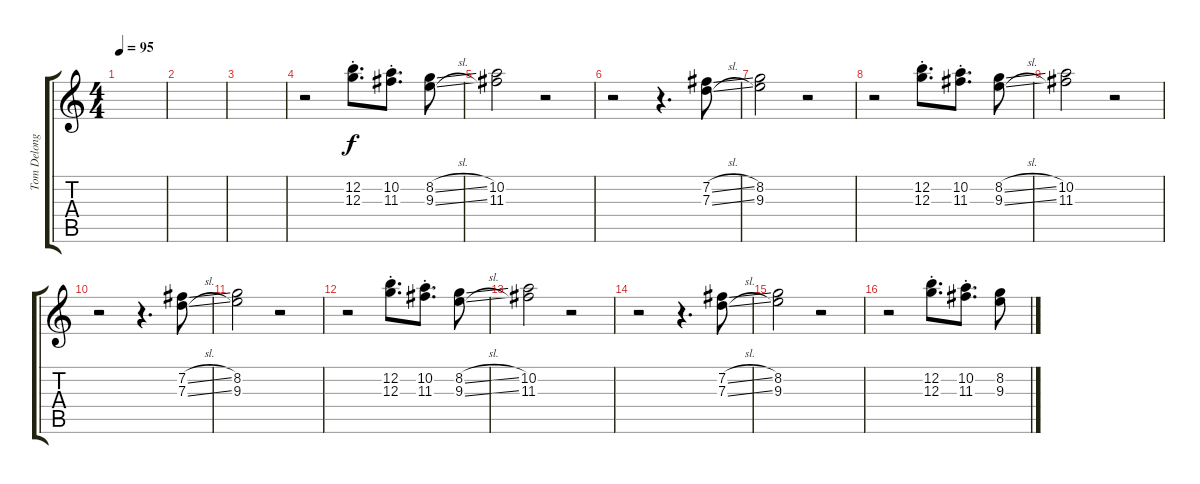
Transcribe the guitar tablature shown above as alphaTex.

\track ("Tom Delonge - Guitar" "Tom Delong") {instrument electricguitarjazz}
\staff {score tabs}
\tuning (E4 B3 G3 D3 A2 E2) {hide}
\ts (4 4)
\tempo 95
\clef g2
\ks c
|
|
|
r.2 (12.2{st} 12.3{st}).8{d dy f} (10.2{st} 11.3{st}).8{d} (8.2{sl} 9.3{sl}).8 |
(10.2 11.3).2 r.2 |
r.2 r.4{d} (7.2{sl} 7.3{sl}).8 |
(8.2 9.3).2 r.2 |
r.2 (12.2{st} 12.3{st}).8{d} (10.2{st} 11.3{st}).8{d} (8.2{sl} 9.3{sl}).8 |
(10.2 11.3).2 r.2 |
r.2 r.4{d} (7.2{sl} 7.3{sl}).8 |
(8.2 9.3).2 r.2 |
r.2 (12.2{st} 12.3{st}).8{d} (10.2{st} 11.3{st}).8{d} (8.2{sl} 9.3{sl}).8 |
(10.2 11.3).2 r.2 |
r.2 r.4{d} (7.2{sl} 7.3{sl}).8 |
(8.2 9.3).2 r.2 |
r.2 (12.2{st} 12.3{st}).8{d} (10.2{st} 11.3{st}).8{d} (8.2{sl} 9.3{sl}).8
